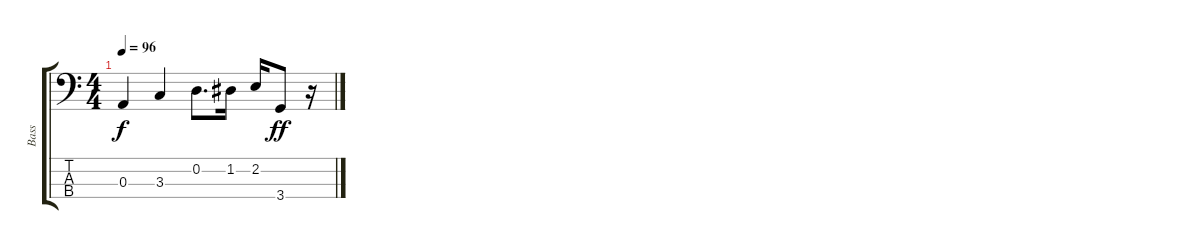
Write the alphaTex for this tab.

\track ("Bass" "Bass") {instrument electricbassfinger}
\staff {score tabs}
\tuning (G2 D2 A1 E1) {hide}
\ts (4 4)
\tempo 96
\clef f4
\ks c
0.3.4{dy f} 3.3.4 0.2.8{d} 1.2.16 2.2.16 3.4.8{dy ff} r.16
